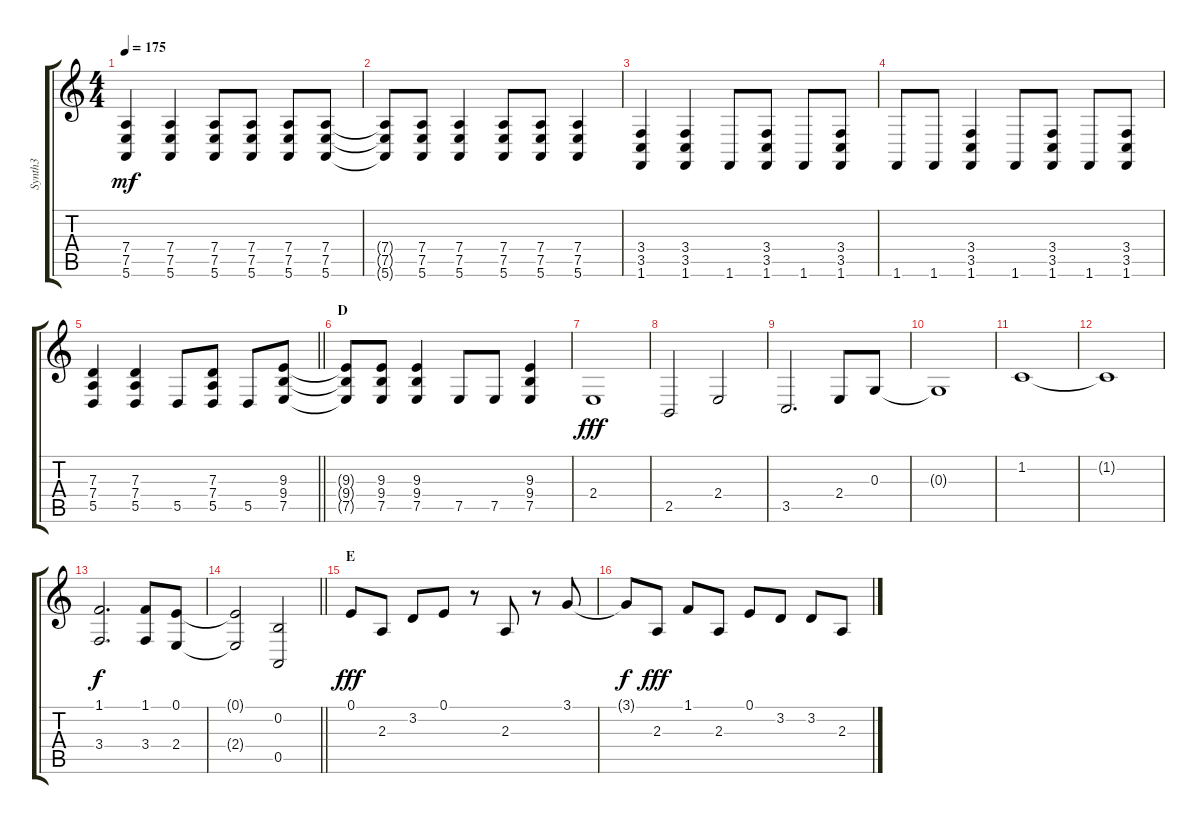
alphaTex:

\track ("Synth3" "Synth3") {instrument stringensemble1}
\staff {score tabs}
\tuning (E4 B3 G3 D3 A2 E2) {hide}
\ts (4 4)
\tempo 175
\clef g2
\ks c
(7.4 7.5 5.6).4{dy mf} (7.4 7.5 5.6).4 (7.4 7.5 5.6).8 (7.4 7.5 5.6).8 (7.4 7.5 5.6).8 (7.4 7.5 5.6).8 |
(7.4{t} 7.5{t} 5.6{t}).8 (7.4 7.5 5.6).8 (7.4 7.5 5.6).4 (7.4 7.5 5.6).8 (7.4 7.5 5.6).8 (7.4 7.5 5.6).4 |
(3.4 3.5 1.6).4 (3.4 3.5 1.6).4 1.6.8 (3.4 3.5 1.6).8 1.6.8 (3.4 3.5 1.6).8 |
1.6.8 1.6.8 (3.4 3.5 1.6).4 1.6.8 (3.4 3.5 1.6).8 1.6.8 (3.4 3.5 1.6).8 |
\barLineRight lightlight
(7.3 7.4 5.5).4 (7.3 7.4 5.5).4 5.5.8 (7.3 7.4 5.5).8 5.5.8 (9.3 9.4 7.5).8 |
\section ("" "D")
(9.3{t} 9.4{t} 7.5{t}).8 (9.3 9.4 7.5).8 (9.3 9.4 7.5).4 7.5.8 7.5.8 (9.3 9.4 7.5).4 |
2.4.1{dy fff} |
2.5.2 2.4.2 |
3.5.2{d} 2.4.8 0.3.8 |
0.3{t}.1 |
1.2.1 |
1.2{t}.1 |
(1.1 3.4).2{d dy f} (1.1 3.4).8 (0.1 2.4).8 |
\barLineRight lightlight
(0.1{t} 2.4{t}).2 (0.2 0.5).2 |
\section ("" "E")
0.1.8{dy fff} 2.3.8 3.2.8 0.1.8 r.8 2.3.8 r.8 3.1.8 |
3.1{t}.8{dy f} 2.3.8{dy fff} 1.1.8 2.3.8 0.1.8 3.2.8 3.2.8 2.3.8
